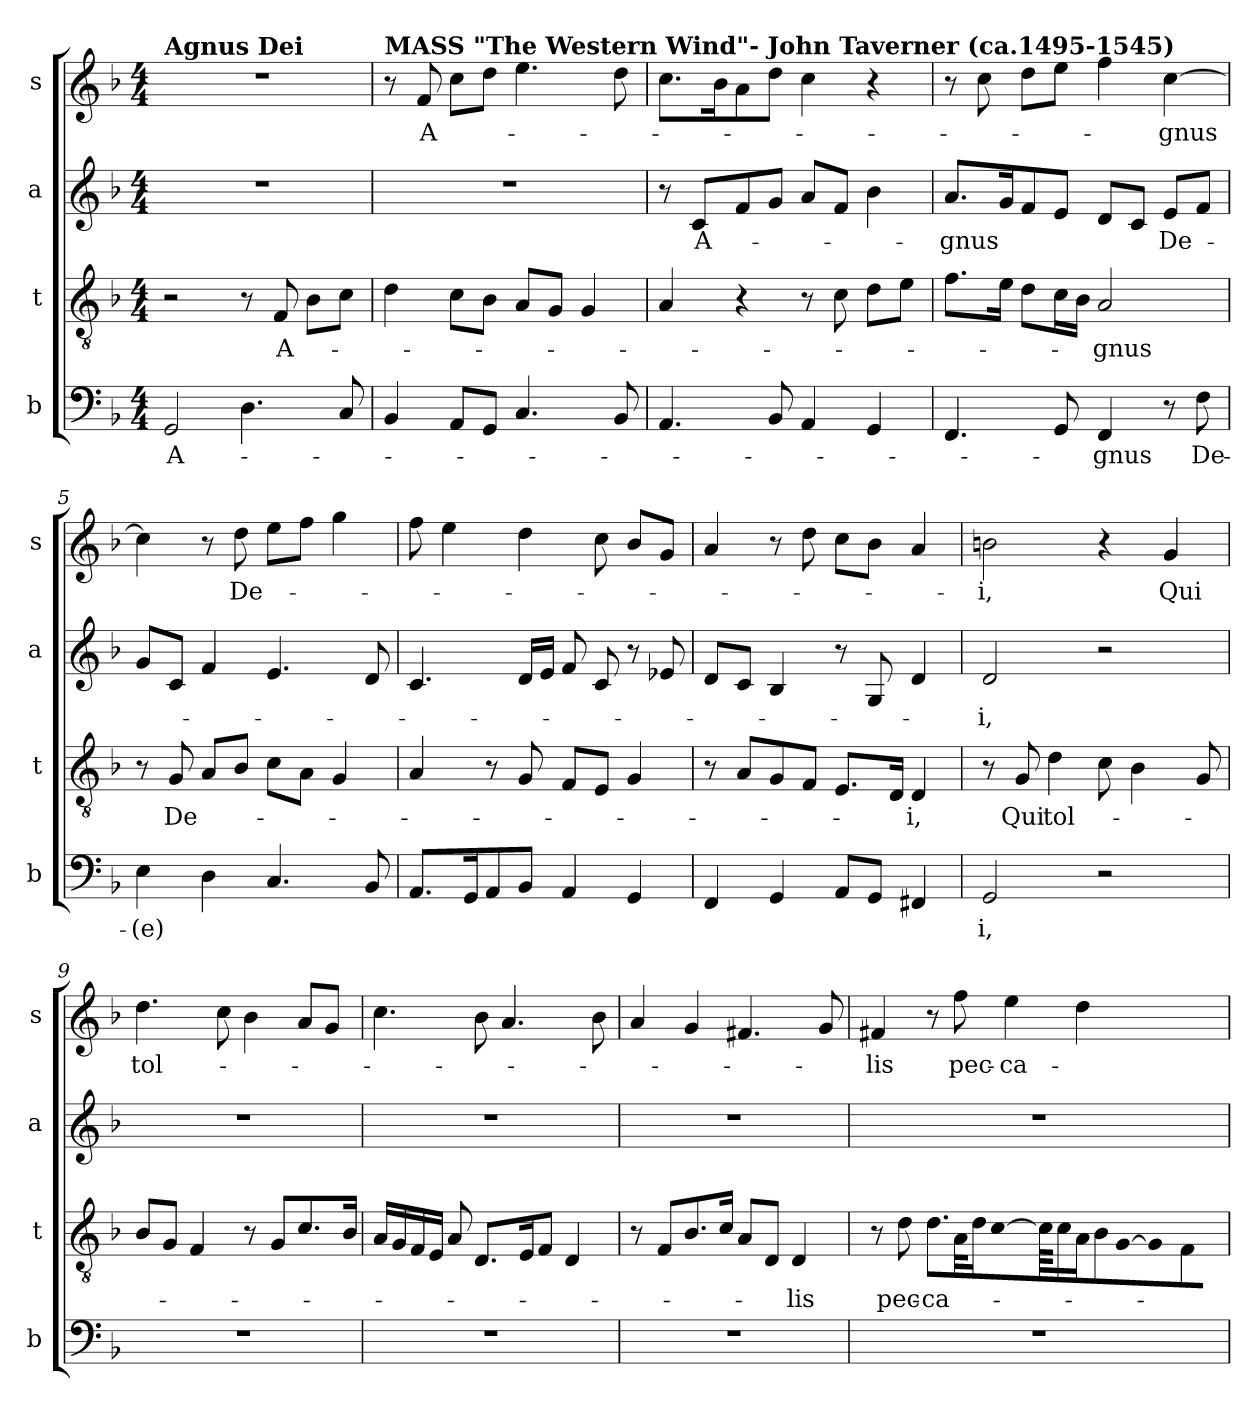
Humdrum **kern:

**kern	**text	**kern	**text	**kern	**text	**kern	**text
*part4	*part4	*part3	*part3	*part2	*part2	*part1	*part1
*staff4	*staff4	*staff3	*staff3	*staff2	*staff2	*staff1	*staff1
*I"b	*	*I"t	*	*I"a	*	*I"s	*
*I'b	*	*I't	*	*I'a	*	*I's	*
*clefF4	*	*clefGv2	*	*clefG2	*	*clefG2	*
*ITrd-1c-1	*	*ITrd-1c-1	*	*ITrd-1c-1	*	*ITrd-1c-1	*
*k[b-e-a-d-g-c-]	*	*k[b-e-a-d-g-c-]	*	*k[b-e-a-d-g-c-]	*	*k[b-e-a-d-g-c-]	*
*G-:	*	*G-:	*	*G-:	*	*G-:	*
*M4/4	*	*M4/4	*	*M4/4	*	*M4/4	*
=1	=1	=1	=1	=1	=1	=1	=1
!	!	!	!	!	!	!LO:TX:a:B:t=Agnus Dei	!
!	!LO:LY:b	!	!	!	!	!	!
2AA-/	A-	2r	.	1r	.	1r	.
4.E-\	.	8r	.	.	.	.	.
!	!	!	!LO:LY:b	!	!	!	!
.	.	8G-/	A-	.	.	.	.
.	.	8c-\L	.	.	.	.	.
8D-/	.	8d-\J	.	.	.	.	.
=2	=2	=2	=2	=2	=2	=2	=2
!	!	!	!	!	!	!LO:TX:a:B:t=MASS "The Western Wind"- John Taverner (ca.1495-1545)	!
4C-/	.	4e-\	.	1r	.	8r	.
!	!	!	!	!	!	!	!LO:LY:b
.	.	.	.	.	.	8g-/	A-
8BB-/L	.	8d-\L	.	.	.	8dd-\L	.
8AA-/J	.	8c-\J	.	.	.	8ee-\J	.
4.D-/	.	8B-/L	.	.	.	4.ff\	.
.	.	8A-/J	.	.	.	.	.
.	.	4A-/	.	.	.	.	.
8C-/	.	.	.	.	.	8ee-\	.
=3	=3	=3	=3	=3	=3	=3	=3
4.BB-/	.	4B-/	.	8r	.	8.dd-\L	.
!	!	!	!	!	!LO:LY:b	!	!
.	.	.	.	8d-/L	A-	.	.
.	.	.	.	.	.	16cc-\k	.
.	.	4r	.	8g-/	.	8b-\	.
8C-/	.	.	.	8a-/J	.	8ee-\J	.
4BB-/	.	8r	.	8b-/L	.	4dd-\	.
.	.	8d-\	.	8g-/J	.	.	.
4AA-/	.	8e-\L	.	4cc-\	.	4r	.
.	.	8f\J	.	.	.	.	.
=4	=4	=4	=4	=4	=4	=4	=4
!	!	!	!	!	!LO:LY:b	!	!
4.GG-/	.	8.g-\L	.	8.b-/L	-gnus	8r	.
.	.	.	.	.	.	8dd-\	.
.	.	16f\Jk	.	16a-/k	.	.	.
.	.	8e-\L	.	8g-/	.	8ee-\L	.
8AA-/	.	16d-\L	.	8f/J	.	8ff\J	.
.	.	16c-\JJ	.	.	.	.	.
!	!LO:LY:b	!	!LO:LY:b	!	!	!	!
4GG-/	-gnus	2B-/	-gnus	8e-/L	.	4gg-\	.
.	.	.	.	8d-/J	.	.	.
!	!	!	!	!	!LO:LY:b	!	!LO:LY:b
8r	.	.	.	8f/L	De-	[4dd-\	-gnus
!	!LO:LY:b	!	!	!	!	!	!
8G-\	De-	.	.	8g-/J	.	.	.
!!LO:LB:g=z
=5	=5	=5	=5	=5	=5	=5	=5
!	!LO:LY:b	!	!	!	!	!	!
4F\	-(e)	8r	.	8a-/L	.	4dd-\]	.
!	!	!	!LO:LY:b	!	!	!	!
.	.	8A-/	De-	8d-/J	.	.	.
4E-\	.	8B-/L	.	4g-/	.	8r	.
!	!	!	!	!	!	!	!LO:LY:b
.	.	8c-/J	.	.	.	8ee-\	De-
4.D-/	.	8d-\L	.	4.f/	.	8ff\L	.
.	.	8B-\J	.	.	.	8gg-\J	.
.	.	4A-/	.	.	.	4aa-\	.
8C-/	.	.	.	8e-/	.	.	.
=6	=6	=6	=6	=6	=6	=6	=6
8.BB-/L	.	4B-/	.	4.d-/	.	8gg-\	.
.	.	.	.	.	.	4ff\	.
16AA-/k	.	.	.	.	.	.	.
8BB-/	.	8r	.	.	.	.	.
8C-/J	.	8A-/	.	16e-/LL	.	4ee-\	.
.	.	.	.	16f/JJ	.	.	.
4BB-/	.	8G-/L	.	8g-/	.	.	.
.	.	8F/J	.	8d-/	.	8dd-\	.
4AA-/	.	4A-/	.	8r	.	8cc-/L	.
.	.	.	.	8f-X/	.	8a-/J	.
=7	=7	=7	=7	=7	=7	=7	=7
4GG-/	.	8r	.	8e-/L	.	4b-/	.
.	.	8B-/L	.	8d-/J	.	.	.
4AA-/	.	8A-/	.	4c-/	.	8r	.
.	.	8G-/J	.	.	.	8ee-\	.
8BB-/L	.	8.F/L	.	8r	.	8dd-\L	.
8AA-/J	.	.	.	8A-/	.	8cc-\J	.
.	.	16E-/Jk	.	.	.	.	.
!	!	!	!LO:LY:b	!	!	!	!
4GGn/	.	4E-/	-i,	4e-/	.	4b-/	.
=8	=8	=8	=8	=8	=8	=8	=8
!	!LO:LY:b	!	!	!	!LO:LY:b	!	!LO:LY:b
2AA-/	i,	8r	.	2e-/	-i,	2ccn\	-i,
!	!	!	!LO:LY:b	!	!	!	!
.	.	8A-/	Qui	.	.	.	.
!	!	!	!LO:LY:b	!	!	!	!
.	.	4e-\	tol-	.	.	.	.
2r	.	8d-\	.	2r	.	4r	.
.	.	4c-\	.	.	.	.	.
!	!	!	!	!	!	!	!LO:LY:b
.	.	.	.	.	.	4a-/	Qui
.	.	8A-/	.	.	.	.	.
!!LO:LB:g=z
=9	=9	=9	=9	=9	=9	=9	=9
!	!	!	!	!	!	!	!LO:LY:b
1r	.	8c-/L	.	1r	.	4.ee-\	tol-
.	.	8A-/J	.	.	.	.	.
.	.	4G-/	.	.	.	.	.
.	.	.	.	.	.	8dd-\	.
.	.	8r	.	.	.	4cc-\	.
.	.	8A-/L	.	.	.	.	.
.	.	8.d-/	.	.	.	8b-/L	.
.	.	.	.	.	.	8a-/J	.
.	.	16c-/Jk	.	.	.	.	.
=10	=10	=10	=10	=10	=10	=10	=10
1r	.	16B-/LL	.	1r	.	4.dd-\	.
.	.	16A-/	.	.	.	.	.
.	.	16G-/	.	.	.	.	.
.	.	16F/JJ	.	.	.	.	.
.	.	8B-/	.	.	.	.	.
.	.	8.E-/L	.	.	.	8cc-\	.
.	.	.	.	.	.	4.b-/	.
.	.	16F/k	.	.	.	.	.
.	.	8G-/J	.	.	.	.	.
.	.	4E-/	.	.	.	.	.
.	.	.	.	.	.	8cc-\	.
=11	=11	=11	=11	=11	=11	=11	=11
1r	.	8r	.	1r	.	4b-/	.
.	.	8G-/L	.	.	.	.	.
.	.	8.c-/	.	.	.	4a-/	.
.	.	16d-/Jk	.	.	.	.	.
.	.	8B-/L	.	.	.	4.gn/	.
.	.	8E-/J	.	.	.	.	.
!	!	!	!LO:LY:b	!	!	!	!
.	.	4E-/	-lis	.	.	.	.
.	.	.	.	.	.	8a-/	.
!!LO:LB:g=z
=12	=12	=12	=12	=12	=12	=12	=12
!	!	!	!	!	!	!	!LO:LY:b
1r	.	8r	.	1r	.	4gn/	-lis
!	!	!	!LO:LY:b	!	!	!	!
.	.	8e-\	pec-	.	.	.	.
*	*	*Xtuplet	*	*	*	*	*
!	!	!	!LO:LY:b	!	!	!	!
.	.	12.e-\L	-ca-	.	.	8r	.
!	!	!	!	!	!	!	!LO:LY:b
.	.	36B-\k	.	.	.	8gg-\	pec-
.	.	18e-\J	.	.	.	.	.
.	.	[24d-\L	.	.	.	.	.
!	!	!	!	!	!	!	!LO:LY:b
.	.	72d-\L]	.	.	.	4ff\	-ca-
.	.	18d-\	.	.	.	.	.
.	.	18B-\J	.	.	.	.	.
.	.	12c-/L	.	.	.	.	.
.	.	[18A-/	.	.	.	.	.
.	.	.	.	.	.	4ee-\	.
.	.	36A-/]	.	.	.	.	.
.	.	12G-/J	.	.	.	.	.
.	.	8ryy	.	.	.	.	.
=	=	=	=	=	=	=	=
*-	*-	*-	*-	*-	*-	*-	*-
